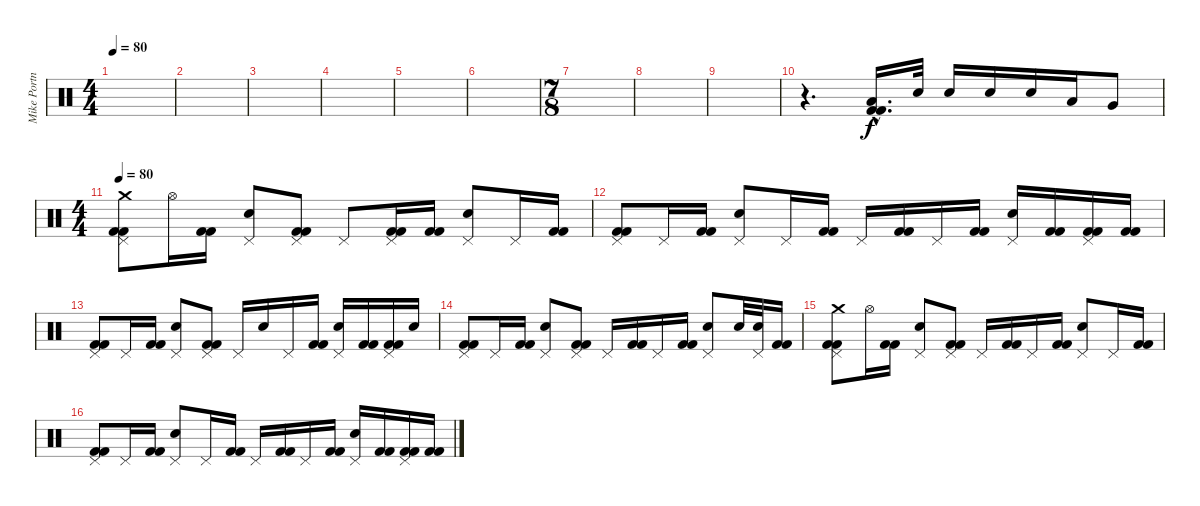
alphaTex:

\track ("Mike Portnoy - Drum" "Mike Portn") {instrument percussion}
\staff {score}
\articulation defaults
\ts (4 4)
\tempo 80
\clef neutral
\ks c
|
|
|
|
|
|
\ts (7 8)
|
|
|
r.4{d} ("Low Tom (hit)"{hac} "Kick (hit) 2"{hac} "Kick (hit) 2"{hac}).16{d} "Snare (hit) 2".32 "Snare (hit) 2".16 "Snare (hit) 2".16 "Snare (hit) 2".16 "Low Tom (hit)".16 "Very Low Tom (hit)".8 |
\ts (4 4)
\tempo 80
("Crash medium (hit)" "Pedal Hi-Hat (hit)" "Kick (hit) 2" "Kick (hit) 2").8 "Hi-Hat (open)".16 ("Kick (hit) 2" "Kick (hit) 2").16 ("Snare (hit) 2" "Pedal Hi-Hat (hit)").8 ("Pedal Hi-Hat (hit)" "Kick (hit) 2" "Kick (hit) 2").8 "Pedal Hi-Hat (hit)".8 ("Pedal Hi-Hat (hit)" "Kick (hit) 2" "Kick (hit) 2").16 ("Kick (hit) 2" "Kick (hit) 2").16 ("Snare (hit) 2" "Pedal Hi-Hat (hit)").8 "Pedal Hi-Hat (hit)".16 ("Kick (hit) 2" "Kick (hit) 2").16 |
("Pedal Hi-Hat (hit)" "Kick (hit) 2" "Kick (hit) 2").8 "Pedal Hi-Hat (hit)".16 ("Kick (hit) 2" "Kick (hit) 2").16 ("Snare (hit) 2" "Pedal Hi-Hat (hit)").8 "Pedal Hi-Hat (hit)".16 ("Kick (hit) 2" "Kick (hit) 2").16 "Pedal Hi-Hat (hit)".16 ("Kick (hit) 2" "Kick (hit) 2").16 "Pedal Hi-Hat (hit)".16 ("Kick (hit) 2" "Kick (hit) 2").16 ("Snare (hit) 2" "Pedal Hi-Hat (hit)").16 ("Kick (hit) 2" "Kick (hit) 2").16 ("Pedal Hi-Hat (hit)" "Kick (hit) 2" "Kick (hit) 2").16 ("Kick (hit) 2" "Kick (hit) 2").16 |
("Pedal Hi-Hat (hit)" "Kick (hit) 2" "Kick (hit) 2").8 "Pedal Hi-Hat (hit)".16 ("Kick (hit) 2" "Kick (hit) 2").16 ("Snare (hit) 2" "Pedal Hi-Hat (hit)").8 ("Pedal Hi-Hat (hit)" "Kick (hit) 2" "Kick (hit) 2").8 "Pedal Hi-Hat (hit)".16 "Snare (hit) 2".16 "Pedal Hi-Hat (hit)".16 ("Kick (hit) 2" "Kick (hit) 2").16 ("Snare (hit) 2" "Pedal Hi-Hat (hit)").16 ("Kick (hit) 2" "Kick (hit) 2").16 ("Pedal Hi-Hat (hit)" "Kick (hit) 2" "Kick (hit) 2").16 "Snare (hit) 2".16 |
("Pedal Hi-Hat (hit)" "Kick (hit) 2" "Kick (hit) 2").8 "Pedal Hi-Hat (hit)".16 ("Kick (hit) 2" "Kick (hit) 2").16 ("Snare (hit) 2" "Pedal Hi-Hat (hit)").8 ("Pedal Hi-Hat (hit)" "Kick (hit) 2" "Kick (hit) 2").8 "Pedal Hi-Hat (hit)".16 ("Kick (hit) 2" "Kick (hit) 2").16 "Pedal Hi-Hat (hit)".16 ("Kick (hit) 2" "Kick (hit) 2").16 ("Snare (hit) 2" "Pedal Hi-Hat (hit)").8 "Snare (hit) 2".32 ("Snare (hit) 2" "Pedal Hi-Hat (hit)").32 ("Kick (hit) 2" "Kick (hit) 2").16 |
("Crash medium (hit)" "Pedal Hi-Hat (hit)" "Kick (hit) 2" "Kick (hit) 2").8 "Hi-Hat (open)".16 ("Kick (hit) 2" "Kick (hit) 2").16 ("Snare (hit) 2" "Pedal Hi-Hat (hit)").8 ("Pedal Hi-Hat (hit)" "Kick (hit) 2" "Kick (hit) 2").8 "Pedal Hi-Hat (hit)".16 ("Kick (hit) 2" "Kick (hit) 2").16 "Pedal Hi-Hat (hit)".16 ("Kick (hit) 2" "Kick (hit) 2").16 ("Snare (hit) 2" "Pedal Hi-Hat (hit)").8 "Pedal Hi-Hat (hit)".16 ("Kick (hit) 2" "Kick (hit) 2").16 |
("Pedal Hi-Hat (hit)" "Kick (hit) 2" "Kick (hit) 2").8 "Pedal Hi-Hat (hit)".16 ("Kick (hit) 2" "Kick (hit) 2").16 ("Snare (hit) 2" "Pedal Hi-Hat (hit)").8 "Pedal Hi-Hat (hit)".16 ("Kick (hit) 2" "Kick (hit) 2").16 "Pedal Hi-Hat (hit)".16 ("Kick (hit) 2" "Kick (hit) 2").16 "Pedal Hi-Hat (hit)".16 ("Kick (hit) 2" "Kick (hit) 2").16 ("Snare (hit) 2" "Pedal Hi-Hat (hit)").16 ("Kick (hit) 2" "Kick (hit) 2").16 ("Pedal Hi-Hat (hit)" "Kick (hit) 2" "Kick (hit) 2").16 ("Kick (hit) 2" "Kick (hit) 2").16
